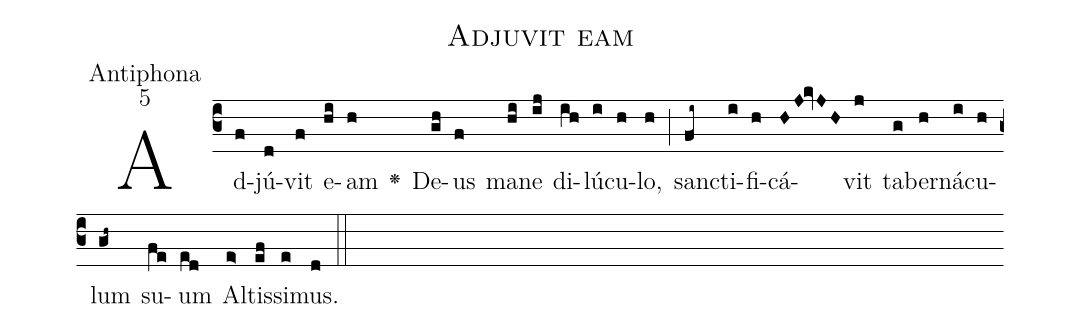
name:Adjuvit eam;
office-part:Antiphona;
mode:5;
%%
(c3) Ad(f)jú(d)vit(f) e(hi)am(h) <v>\greheightstar</v>() De(gh)us(f) ma(hi)ne(ij) di(ih)lú(i)cu(h)lo,(h) (;)
san(fi~)cti(i)fi(h)cá(HJ!kvJH)vit(j) ta(g)ber(h)ná(i)cu(h)lum(gh~) su(fe)um(ed) Al(e>)tis(ef)si(e)mus.(d) (::)
